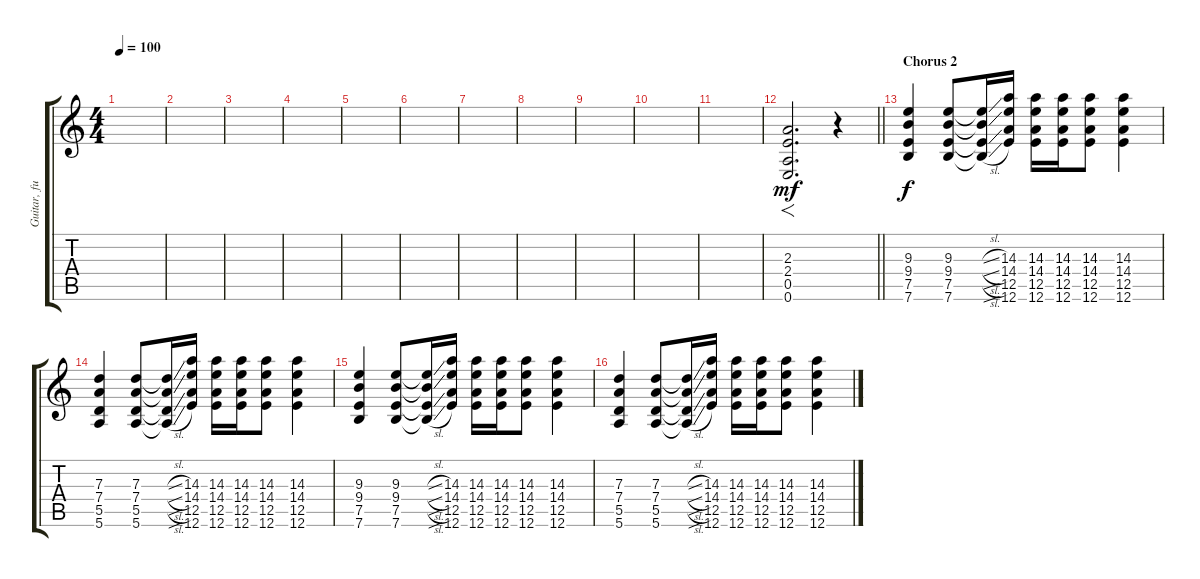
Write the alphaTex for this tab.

\track ("Guitar, fuzz pedal on" "Guitar, fu") {instrument overdrivenguitar}
\staff {score tabs}
\tuning (E4 B3 G3 D3 A2 E2) {hide}
\ts (4 4)
\tempo 100
\clef g2
\ks c
|
|
|
|
|
|
|
|
|
|
|
\barLineRight lightlight
(2.3 2.4 0.5 0.6).2{f d dy mf} r.4 |
\section ("" "Chorus 2")
(9.3 9.4 7.5 7.6).4{dy f} (9.3 9.4 7.5 7.6).8 (9.3{sl t} 9.4{sl t} 7.5{sl t} 7.6{sl t}).16 (14.3 14.4 12.5 12.6).16 (14.3 14.4 12.5 12.6).16 (14.3 14.4 12.5 12.6).16 (14.3 14.4 12.5 12.6).8 (14.3 14.4 12.5 12.6).4 |
(7.3 7.4 5.5 5.6).4 (7.3 7.4 5.5 5.6).8 (7.3{sl t} 7.4{sl t} 5.5{sl t} 5.6{sl t}).16 (14.3 14.4 12.5 12.6).16 (14.3 14.4 12.5 12.6).16 (14.3 14.4 12.5 12.6).16 (14.3 14.4 12.5 12.6).8 (14.3 14.4 12.5 12.6).4 |
(9.3 9.4 7.5 7.6).4 (9.3 9.4 7.5 7.6).8 (9.3{sl t} 9.4{sl t} 7.5{sl t} 7.6{sl t}).16 (14.3 14.4 12.5 12.6).16 (14.3 14.4 12.5 12.6).16 (14.3 14.4 12.5 12.6).16 (14.3 14.4 12.5 12.6).8 (14.3 14.4 12.5 12.6).4 |
(7.3 7.4 5.5 5.6).4 (7.3 7.4 5.5 5.6).8 (7.3{sl t} 7.4{sl t} 5.5{sl t} 5.6{sl t}).16 (14.3 14.4 12.5 12.6).16 (14.3 14.4 12.5 12.6).16 (14.3 14.4 12.5 12.6).16 (14.3 14.4 12.5 12.6).8 (14.3 14.4 12.5 12.6).4
